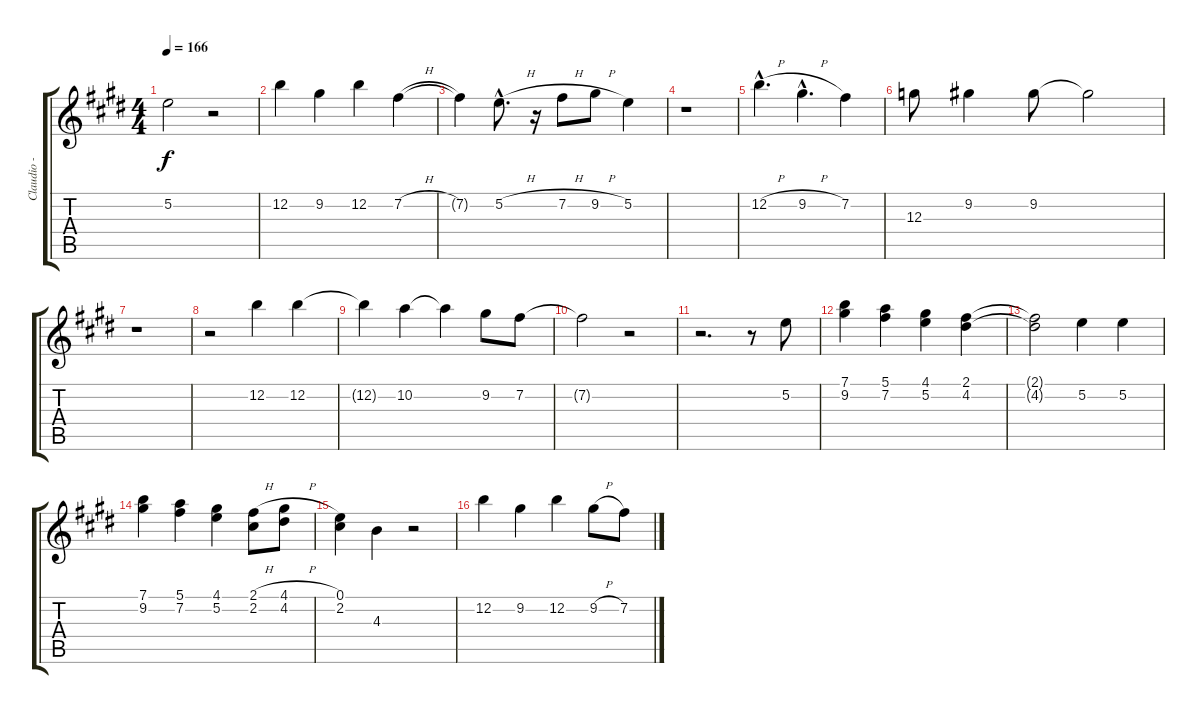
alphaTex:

\track ("Claudio - Vocals" "Claudio - ") {instrument electricguitarclean}
\staff {score tabs}
\tuning (E4 B3 G3 D3 A2 E2) {hide}
\ts (4 4)
\tempo 166
\clef g2
\ks e
5.2.2{dy f} r.2 |
12.2.4 9.2.4 12.2.4 7.2{h}.4 |
7.2{t}.4 5.2{h hac}.8{d} r.16 7.2{h}.8 9.2{h}.8 5.2.4 |
r.1 |
12.2{h hac}.4{d} 9.2{h hac}.4{d} 7.2.4 |
12.3.8 9.2.4 9.2.8 9.2{t}.2 |
r.1 |
r.2 12.2.4 12.2.4 |
12.2{t}.4 10.2.4 10.2{t}.4 9.2.8 7.2.8 |
7.2{t}.2 r.2 |
r.2{d} r.8 5.2.8 |
(7.1 9.2).4 (5.1 7.2).4 (4.1 5.2).4 (2.1 4.2).4 |
(2.1{t} 4.2{t}).2 5.2.4 5.2.4 |
(7.1 9.2).4 (5.1 7.2).4 (4.1 5.2).4 (2.1{h} 2.2).8 (4.1{h} 4.2).8 |
(0.1 2.2).4 4.3.4 r.2 |
12.2.4 9.2.4 12.2.4 9.2{h}.8 7.2.8
